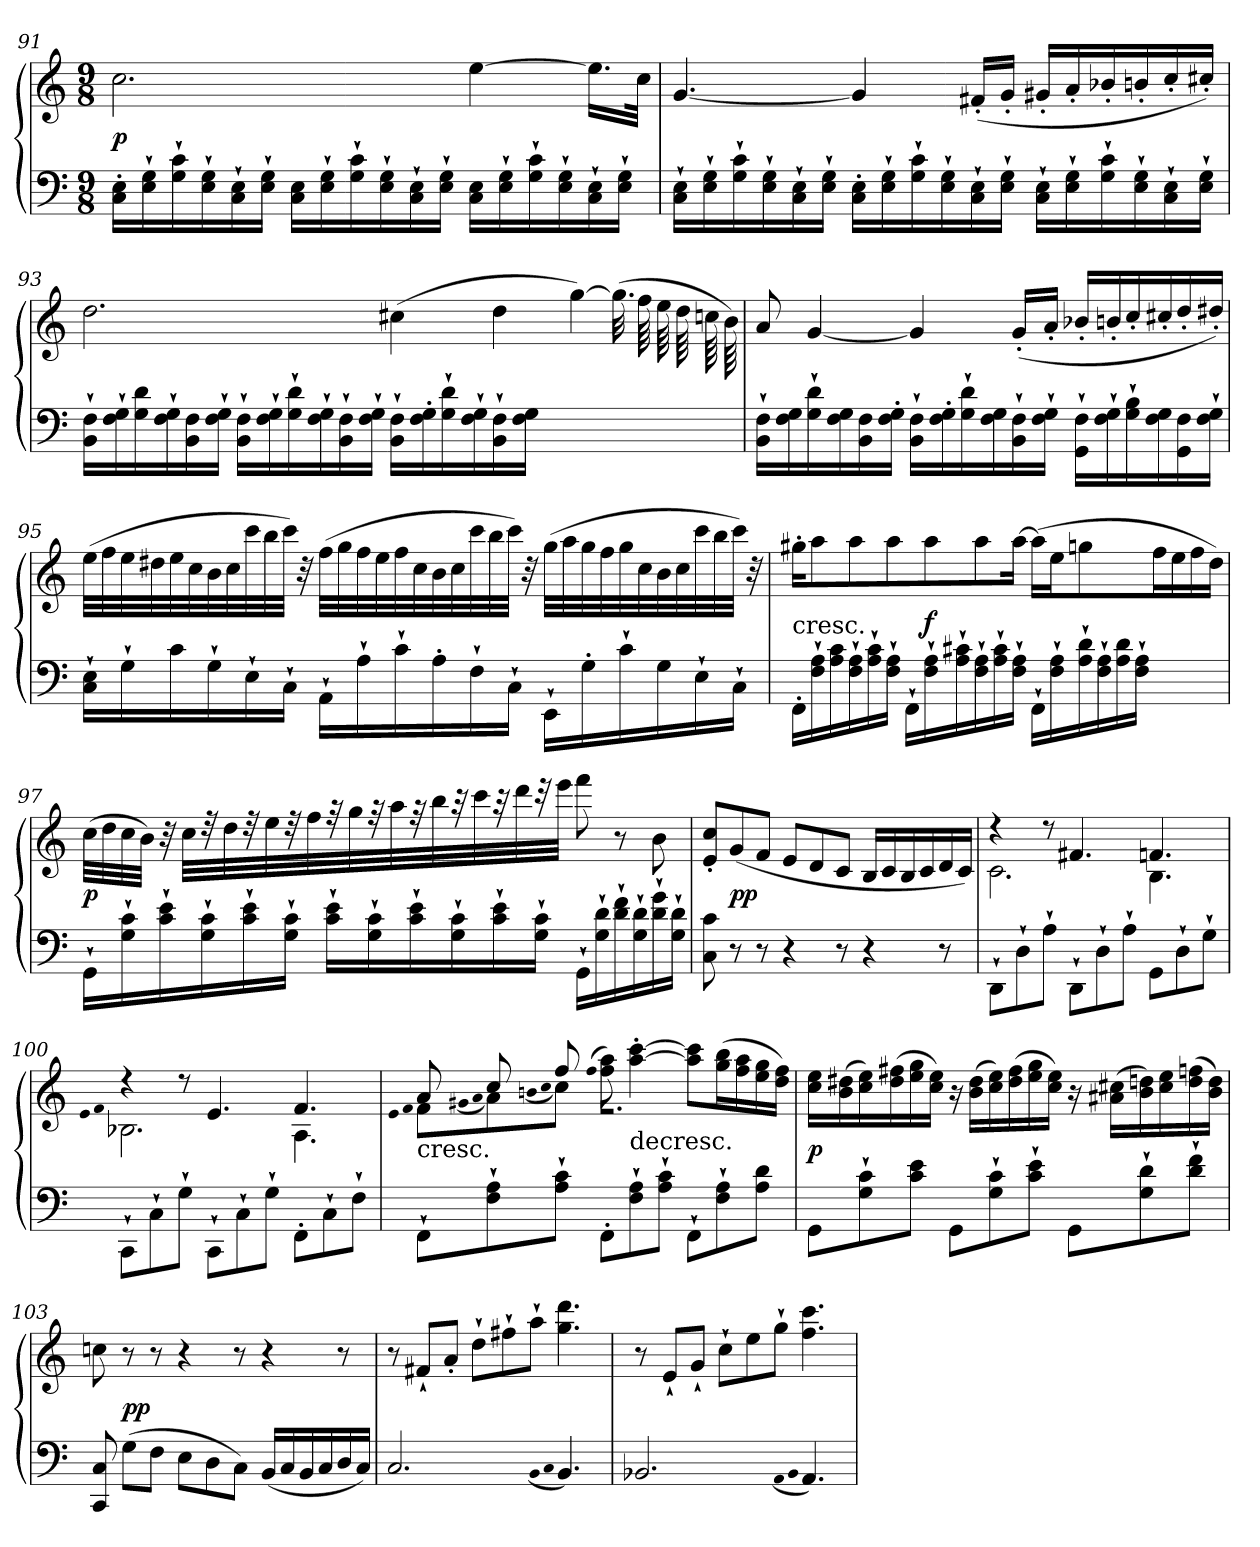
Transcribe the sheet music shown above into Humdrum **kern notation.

**kern	**kern	**dynam
*part1	*part1	*part1
*staff2	*staff1	*staff1/2
*clefF4	*clefG2	*
*k[]	*k[]	*
*C:	*C:	*
*M9/8	*M9/8	*
=91	=91	=91
16C'\ 16E'\LL	2.cc\	p
16E`\ 16G`\	.	.
16G`\ 16c`\	.	.
16E`\ 16G`\	.	.
16C`\ 16E`\	.	.
16E`\ 16G`\JJ	.	.
16C\ 16E\LL	.	.
16E`\ 16G`\	.	.
16G`\ 16c`\	.	.
16E`\ 16G`\	.	.
16C`\ 16E`\	.	.
16E`\ 16G`\JJ	.	.
16C\ 16E\LL	[4ee\	.
16E`\ 16G`\	.	.
16G`\ 16c`\	.	.
16E`\ 16G`\	.	.
16C`\ 16E`\	16.ee\LL]	.
16E`\ 16G`\JJ	.	.
.	32cc\JJk	.
=92	=92	=92
16C`\ 16E`\LL	[4.g/	.
16E`\ 16G`\	.	.
16G`\ 16c`\	.	.
16E`\ 16G`\	.	.
16C`\ 16E`\	.	.
16E`\ 16G`\JJ	.	.
16C'\ 16E'\LL	4g/]	.
16E`\ 16G`\	.	.
16G`\ 16c`\	.	.
16E`\ 16G`\	.	.
16C`\ 16E`\	(16f#X'/LL	.
16E`\ 16G`\JJ	16g'/JJ	.
16C`\ 16E`\LL	16g#X'/LL	.
16E`\ 16G`\	16a'/	.
16G`\ 16c`\	16b-X'/	.
16E`\ 16G`\	16bn'/	.
16C`\ 16E`\	16cc'/	.
16E`\ 16G`\JJ	16cc#X'/JJ)	.
=93	=93	=93
16BB`\ 16F`\LL	2.dd\	.
16F`\ 16G`\	.	.
16G\ 16d\	.	.
16F`\ 16G`\	.	.
16BB\ 16F\	.	.
16F`\ 16G`\JJ	.	.
16BB`\ 16F`\LL	.	.
16F`\ 16G`\	.	.
16G`\ 16d`\	.	.
16F`\ 16G`\	.	.
16BB`\ 16F`\	.	.
16F`\ 16G`\JJ	.	.
16BB`\ 16F`\LL	(4cc#X	.
16F'\ 16G'\	.	.
16G`\ 16d`\	.	.
16F`\ 16G`\	.	.
16BB`\ 16F`\	4dd	.
16F\ 16G\JJ	.	.
2ryy	.	.
.	[4gg\)	.
.	(32.gg\LLL]	.
.	64ff\L	.
.	64ee\	.
.	64dd\	.
.	64ccn\	.
.	64b\LLLL)	.
=94	=94	=94
16BB`\ 16F`\LL	8a/	.
16F\ 16G\	.	.
16G`\ 16d`\	[4g/	.
16F\ 16G\	.	.
16BB\ 16F\	.	.
16F'\ 16G'\JJ	.	.
16BB`\ 16F`\LL	4g/]	.
16F'\ 16G'\	.	.
16G`\ 16d`\	.	.
16F\ 16G\	.	.
16BB`\ 16F`\	(16g'/LL	.
16F`\ 16G`\JJ	16a'/JJ	.
16GG`\ 16F`\LL	16b-X'/LL	.
16F`\ 16G`\	16bn'/	.
16G`\ 16B`\	16cc'/	.
16F\ 16G\	16cc#X'/	.
16GG\ 16F\	16dd'/	.
16F`\ 16G`\JJ	16dd#X'/JJ)	.
=95	=95	=95
16C`\ 16E`\LL	(32ee\LLL	.
.	32ff\	.
16G`\	32ee\	.
.	32dd#X\	.
16c\	32ee\	.
.	32cc\	.
16G`\	32b\	.
.	32cc\	.
16E`\	32ccc\	.
.	32bb\	.
16C`\JJ	32ccc\JJJ)	.
.	32r	.
16AA`\LL	(32ff\LLL	.
.	32gg\	.
16A`\	32ff\	.
.	32ee\	.
16c`\	32ff\	.
.	32cc\	.
16A'\	32b\	.
.	32cc\	.
16F`\	32ccc\	.
.	32bb\	.
16C`\JJ	32ccc\JJJ)	.
.	32r	.
16EE`\LL	(32gg\LLL	.
.	32aa\	.
16G'\	32gg\	.
.	32ff\	.
16c`\	32gg\	.
.	32cc\	.
16G\	32b\	.
.	32cc\	.
16E`\	32ccc\	.
.	32bb\	.
16C`\JJ	32ccc\JJJ)	.
.	32r	.
=96	=96	=96
!	!LO:TX:c:t=cresc.	!
16FF'\LL	16gg#X'\KL	.
16F`\ 16A`\	8aa\	.
16A\ 16c\	.	.
16F`\ 16A`\	8aa\	.
16A`\ 16c`\	.	.
16F`\ 16A`\JJ	8aa\	.
16FF`\LL	.	.
16F`\ 16A`\	8aa\	f
16A`\ 16c#X`\	.	.
16F`\ 16A`\	8aa\	.
16A`\ 16c#`\	.	.
16F`\ 16A`\JJ	[16aa\Jk	.
16FF`\LL	(16aa\LL]	.
16F`\ 16A`\	16ee\	.
16A`\ 16d`\	4ggn	.
16F`\ 16A`\	.	.
16A\ 16d\	.	.
16F`\ 16A`\JJ	.	.
4ryy	16ff\	.
.	16ee\	.
.	16ff\	.
.	16dd\JJ)	.
=97	=97	=97
16GG`\LL	(32cc\LLL	p
.	32dd\	.
16G`\ 16c`\	32cc\	.
.	32b\JJJ)	.
16c`\ 16e`\	32r	.
.	32cc\LLL	.
16G`\ 16c`\	32r	.
.	32dd\	.
16c`\ 16e`\	32r	.
.	32ee\	.
16G`\ 16c`\JJ	32r	.
.	32ff\	.
16c`\ 16e`\LL	32r	.
.	32gg\	.
16G`\ 16c`\	32r	.
.	32aa\	.
16c`\ 16e`\	32r	.
.	32bb\	.
16G`\ 16c`\	32r	.
.	32ccc\	.
16c`\ 16e`\	32r	.
.	32ddd\	.
16G`\ 16c`\JJ	32r	.
.	32eee\JJJ	.
16GG`\LL	8fff\	.
16G`\ 16d`\	.	.
16d`\ 16f`\	8r	.
16G`\ 16d`\	.	.
16d`\ 16g`\	8b\	.
16G`\ 16d`\JJ	.	.
=98	=98	=98
8C\ 8c\	8e'/ 8cc'/L	.
8r	(8g/	pp
8r	8f/J	.
4r	8e/L	.
.	8d/	.
8r	8c/J	.
4r	16B/LL	.
.	16c/	.
.	16B/	.
.	16c/	.
8r	16d/	.
.	16c/JJ)	.
=99	=99	=99
*	*^	*
8DD`\L	4r	2.c\	.
8D`\	.	.	.
8A`\J	8r	.	.
8DD`\L	4.f#X/	.	.
8D`\	.	.	.
8A`\J	.	.	.
8GG\L	4.fn/	4.B\	.
8D`\	.	.	.
8G`\J	.	.	.
=100	=100	=100	=100
.	.	qe	.
.	.	qf	.
8CC`\L	4r	2.B-X\	.
8C`\	.	.	.
8G`\J	8r	.	.
8CC`\L	4.e/	.	.
8C`\	.	.	.
8G`\J	.	.	.
8FF'\L	4.f/	4.A\	.
8C`\	.	.	.
8F`\J	.	.	.
=101	=101	=101	=101
.	.	qe	.
.	.	qf	.
!	!LO:TX:c:t=cresc.	!	!
8FF`\L	8a/	8f\L	.
.	.	(qg#X	.
.	.	qa	.
8F`\ 8A`\	8cc/	8a\)	.
.	.	(qbn	.
.	.	qcc	.
8A`\ 8c`\J	8ff/	8cc\J)	.
.	(qff	.	.
8FF'\L	8ff\ 8aa\)	2.r	.
!	!LO:TX:c:t=decresc.	!	!
8F`\ 8A`\	[4aa'\ [4ccc'\	.	.
8A`\ 8c`\J	.	.	.
8FF`\L	8aa]\ 8ccc]\L	.	.
8F`\ 8A`\	(16gg\ 16bb\L	.	.
.	16ff\ 16aa\	.	.
8A\ 8d\J	16ee\ 16gg\	.	.
.	16dd\ 16ff\JJ)	.	.
*	*v	*v	*
=102	=102	=102
8GG\L	16cc\ 16ee\LL	p
.	(16b\ 16dd#X\	.
8G`\ 8c`\	16cc\ 16ee\)	.
.	(16dd#\ 16ff#X\	.
8c\ 8e\J	16ee\ 16gg\	.
.	16cc\ 16ee\JJ)	.
8GG\L	16r	.
.	(16b\ 16dd#\LL	.
8G`\ 8c`\	16cc\ 16ee\)	.
.	(16dd#\ 16ff#\	.
8c`\ 8e`\J	16ee\ 16gg\	.
.	16cc\ 16ee\JJ)	.
8GG\L	16r	.
.	(16a#X\ 16cc#X\LL	.
8G`\ 8d`\	16b\ 16ddn\)	.
.	16cc#\ 16ee\	.
8d`\ 8f`\J	(16dd\ 16ffn\	.
.	16b\ 16dd\JJ)	.
=103	=103	=103
8CC/ 8C/	8ccn\	.
(8G\L	8r	pp
8F\J	8r	.
8E\L	4r	.
8D\	.	.
8C\J)	8r	.
(16BB/LL	4r	.
16C/	.	.
16BB/	.	.
16C/	.	.
16D/	8r	.
16C/JJ)	.	.
=104	=104	=104
2.C/	8r	.
.	8f#X`/L	.
.	8a'/J	.
.	8dd`\L	.
.	8ff#X`\	.
.	8aa`\J	.
(qBB	.	.
qC	.	.
4.BB/)	4.gg\ 4.ddd\	.
=105	=105	=105
2.BB-X/	8r	.
.	8e`/L	.
.	8g`/J	.
.	8cc`\L	.
.	8ee\	.
.	8gg`\J	.
(qAA	.	.
qBB-	.	.
4.AA/)	4.ff\ 4.ccc\	.
=	=	=
*-	*-	*-
